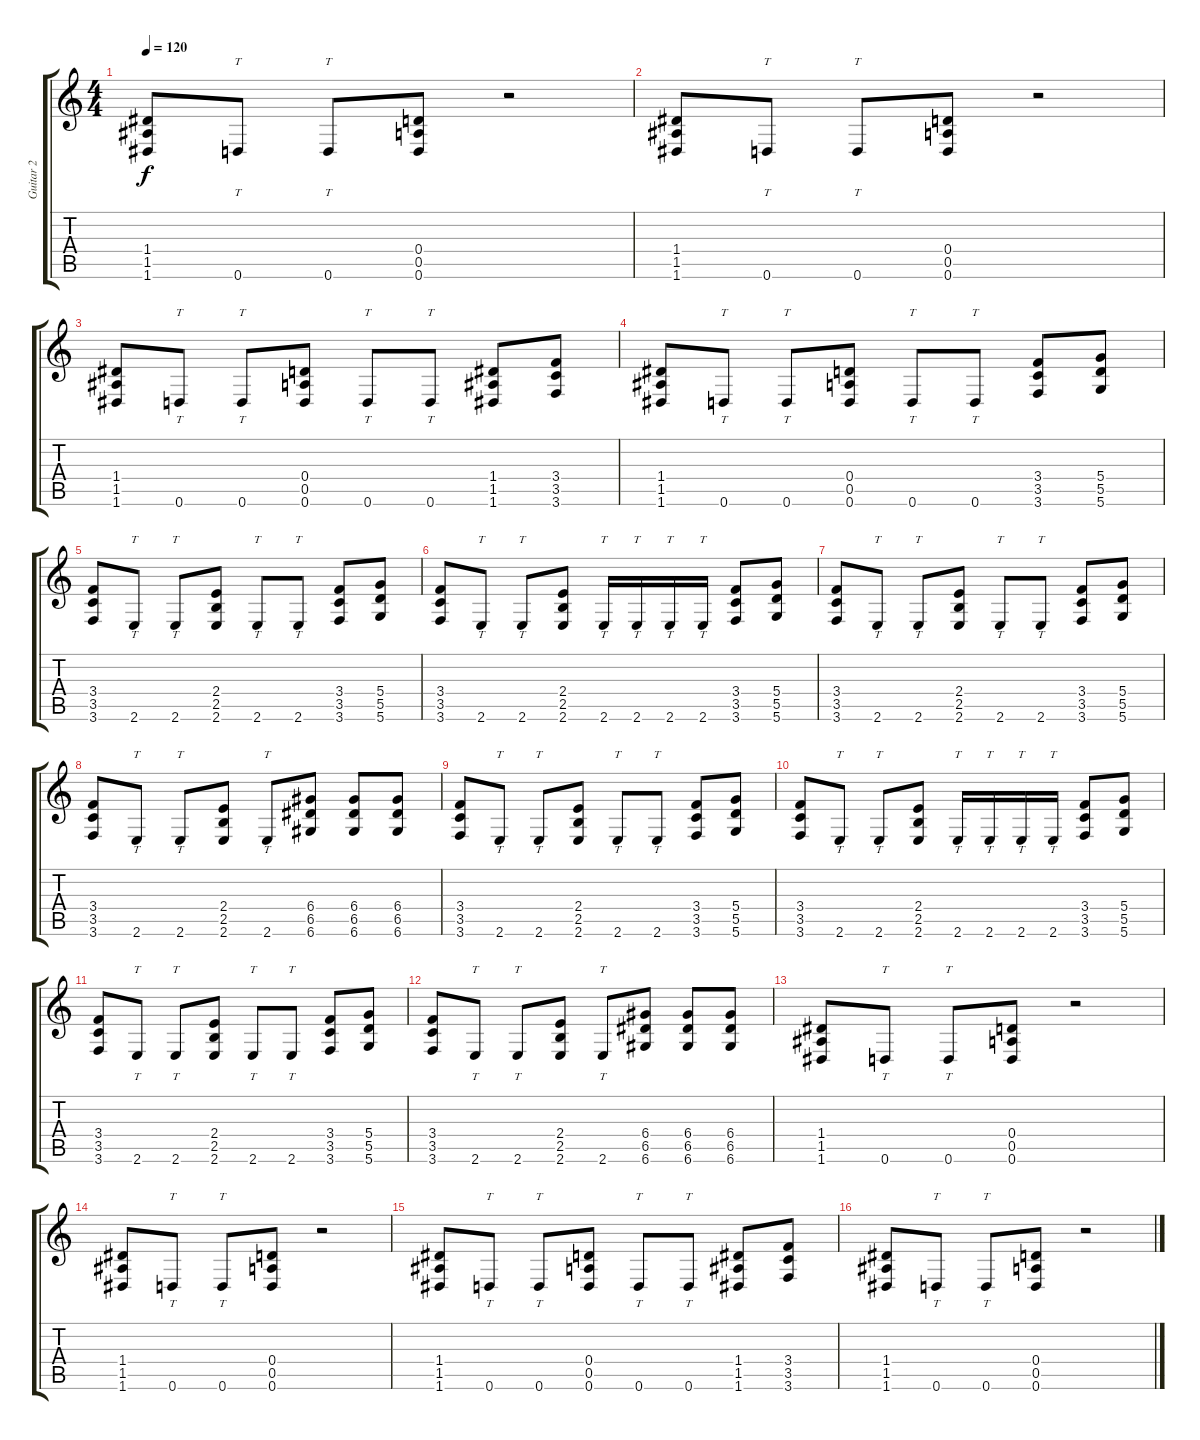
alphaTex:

\track ("Guitar 2" "Guitar 2") {instrument distortionguitar}
\staff {score tabs}
\tuning (E4 B3 G3 D3 A2 D2) {hide}
\ts (4 4)
\tempo 120
\clef g2
\ks c
(1.4 1.5 1.6).8{dy f} 0.6.8{tt} 0.6.8{tt} (0.4 0.5 0.6).8 r.2 |
(1.4 1.5 1.6).8 0.6.8{tt} 0.6.8{tt} (0.4 0.5 0.6).8 r.2 |
(1.4 1.5 1.6).8 0.6.8{tt} 0.6.8{tt} (0.4 0.5 0.6).8 0.6.8{tt} 0.6.8{tt} (1.4 1.5 1.6).8 (3.4 3.5 3.6).8 |
(1.4 1.5 1.6).8 0.6.8{tt} 0.6.8{tt} (0.4 0.5 0.6).8 0.6.8{tt} 0.6.8{tt} (3.4 3.5 3.6).8 (5.4 5.5 5.6).8 |
(3.4 3.5 3.6).8 2.6.8{tt} 2.6.8{tt} (2.4 2.5 2.6).8 2.6.8{tt} 2.6.8{tt} (3.4 3.5 3.6).8 (5.4 5.5 5.6).8 |
(3.4 3.5 3.6).8 2.6.8{tt} 2.6.8{tt} (2.4 2.5 2.6).8 2.6.16{tt} 2.6.16{tt} 2.6.16{tt} 2.6.16{tt} (3.4 3.5 3.6).8 (5.4 5.5 5.6).8 |
(3.4 3.5 3.6).8 2.6.8{tt} 2.6.8{tt} (2.4 2.5 2.6).8 2.6.8{tt} 2.6.8{tt} (3.4 3.5 3.6).8 (5.4 5.5 5.6).8 |
(3.4 3.5 3.6).8 2.6.8{tt} 2.6.8{tt} (2.4 2.5 2.6).8 2.6.8{tt} (6.4 6.5 6.6).8 (6.4 6.5 6.6).8 (6.4 6.5 6.6).8 |
(3.4 3.5 3.6).8 2.6.8{tt} 2.6.8{tt} (2.4 2.5 2.6).8 2.6.8{tt} 2.6.8{tt} (3.4 3.5 3.6).8 (5.4 5.5 5.6).8 |
(3.4 3.5 3.6).8 2.6.8{tt} 2.6.8{tt} (2.4 2.5 2.6).8 2.6.16{tt} 2.6.16{tt} 2.6.16{tt} 2.6.16{tt} (3.4 3.5 3.6).8 (5.4 5.5 5.6).8 |
(3.4 3.5 3.6).8 2.6.8{tt} 2.6.8{tt} (2.4 2.5 2.6).8 2.6.8{tt} 2.6.8{tt} (3.4 3.5 3.6).8 (5.4 5.5 5.6).8 |
(3.4 3.5 3.6).8 2.6.8{tt} 2.6.8{tt} (2.4 2.5 2.6).8 2.6.8{tt} (6.4 6.5 6.6).8 (6.4 6.5 6.6).8 (6.4 6.5 6.6).8 |
(1.4 1.5 1.6).8 0.6.8{tt} 0.6.8{tt} (0.4 0.5 0.6).8 r.2 |
(1.4 1.5 1.6).8 0.6.8{tt} 0.6.8{tt} (0.4 0.5 0.6).8 r.2 |
(1.4 1.5 1.6).8 0.6.8{tt} 0.6.8{tt} (0.4 0.5 0.6).8 0.6.8{tt} 0.6.8{tt} (1.4 1.5 1.6).8 (3.4 3.5 3.6).8 |
(1.4 1.5 1.6).8 0.6.8{tt} 0.6.8{tt} (0.4 0.5 0.6).8 r.2
